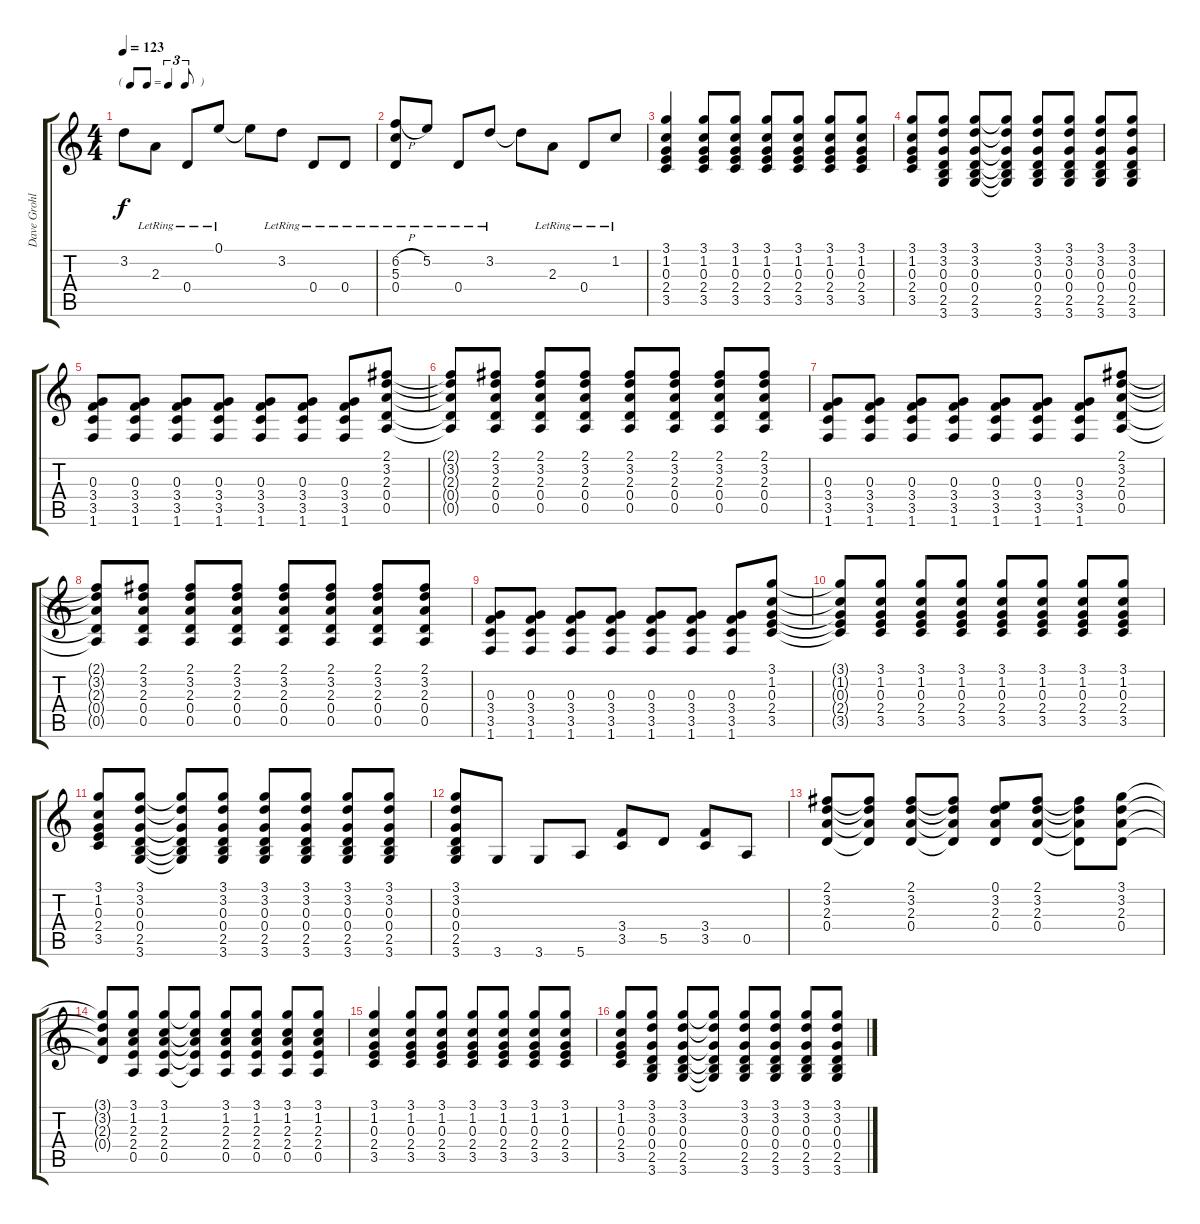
\track ("Dave Grohl - Rhythm Guitar" "Dave Grohl") {instrument overdrivenguitar}
\staff {score tabs}
\tuning (E4 B3 G3 D3 A2 E2) {hide}
\ts (4 4)
\tf triplet8th
\tempo 123
\clef g2
\ks c
3.2{t}.8{dy f} 2.3{lr}.8 0.4{lr}.8 0.1{lr}.8 0.1{t}.8 3.2{lr}.8 0.4{lr}.8 0.4{lr}.8 |
(6.2{h lr} 5.3{lr} 0.4{lr}).8 5.2{lr}.8 0.4{lr}.8 3.2{lr}.8 3.2{t}.8 2.3{lr}.8 0.4{lr}.8 1.2{lr}.8 |
(3.1 1.2 0.3 2.4 3.5).4 (3.1 1.2 0.3 2.4 3.5).8 (3.1 1.2 0.3 2.4 3.5).8 (3.1 1.2 0.3 2.4 3.5).8 (3.1 1.2 0.3 2.4 3.5).8 (3.1 1.2 0.3 2.4 3.5).8 (3.1 1.2 0.3 2.4 3.5).8 |
(3.1 1.2 0.3 2.4 3.5).8 (3.1 3.2 0.3 0.4 2.5 3.6).8 (3.1 3.2 0.3 0.4 2.5 3.6).8 (3.1{t} 3.2{t} 0.3{t} 0.4{t} 2.5{t} 3.6{t}).8 (3.1 3.2 0.3 0.4 2.5 3.6).8 (3.1 3.2 0.3 0.4 2.5 3.6).8 (3.1 3.2 0.3 0.4 2.5 3.6).8 (3.1 3.2 0.3 0.4 2.5 3.6).8 |
(0.3 3.4 3.5 1.6).8 (0.3 3.4 3.5 1.6).8 (0.3 3.4 3.5 1.6).8 (0.3 3.4 3.5 1.6).8 (0.3 3.4 3.5 1.6).8 (0.3 3.4 3.5 1.6).8 (0.3 3.4 3.5 1.6).8 (2.1 3.2 2.3 0.4 0.5).8 |
(2.1{t} 3.2{t} 2.3{t} 0.4{t} 0.5{t}).8 (2.1 3.2 2.3 0.4 0.5).8 (2.1 3.2 2.3 0.4 0.5).8 (2.1 3.2 2.3 0.4 0.5).8 (2.1 3.2 2.3 0.4 0.5).8 (2.1 3.2 2.3 0.4 0.5).8 (2.1 3.2 2.3 0.4 0.5).8 (2.1 3.2 2.3 0.4 0.5).8 |
(0.3 3.4 3.5 1.6).8 (0.3 3.4 3.5 1.6).8 (0.3 3.4 3.5 1.6).8 (0.3 3.4 3.5 1.6).8 (0.3 3.4 3.5 1.6).8 (0.3 3.4 3.5 1.6).8 (0.3 3.4 3.5 1.6).8 (2.1 3.2 2.3 0.4 0.5).8 |
(2.1{t} 3.2{t} 2.3{t} 0.4{t} 0.5{t}).8 (2.1 3.2 2.3 0.4 0.5).8 (2.1 3.2 2.3 0.4 0.5).8 (2.1 3.2 2.3 0.4 0.5).8 (2.1 3.2 2.3 0.4 0.5).8 (2.1 3.2 2.3 0.4 0.5).8 (2.1 3.2 2.3 0.4 0.5).8 (2.1 3.2 2.3 0.4 0.5).8 |
(0.3 3.4 3.5 1.6).8 (0.3 3.4 3.5 1.6).8 (0.3 3.4 3.5 1.6).8 (0.3 3.4 3.5 1.6).8 (0.3 3.4 3.5 1.6).8 (0.3 3.4 3.5 1.6).8 (0.3 3.4 3.5 1.6).8 (3.1 1.2 0.3 2.4 3.5).8 |
(3.1{t} 1.2{t} 0.3{t} 2.4{t} 3.5{t}).8 (3.1 1.2 0.3 2.4 3.5).8 (3.1 1.2 0.3 2.4 3.5).8 (3.1 1.2 0.3 2.4 3.5).8 (3.1 1.2 0.3 2.4 3.5).8 (3.1 1.2 0.3 2.4 3.5).8 (3.1 1.2 0.3 2.4 3.5).8 (3.1 1.2 0.3 2.4 3.5).8 |
(3.1 1.2 0.3 2.4 3.5).8 (3.1 3.2 0.3 0.4 2.5 3.6).8 (3.1{t} 3.2{t} 0.3{t} 0.4{t} 2.5{t} 3.6{t}).8 (3.1 3.2 0.3 0.4 2.5 3.6).8 (3.1 3.2 0.3 0.4 2.5 3.6).8 (3.1 3.2 0.3 0.4 2.5 3.6).8 (3.1 3.2 0.3 0.4 2.5 3.6).8 (3.1 3.2 0.3 0.4 2.5 3.6).8 |
(3.1 3.2 0.3 0.4 2.5 3.6).8 3.6.8 3.6.8 5.6.8 (3.4 3.5).8 5.5.8 (3.4 3.5).8 0.5.8 |
(2.1 3.2 2.3 0.4).8 (2.1{t} 3.2{t} 2.3{t} 0.4{t}).8 (2.1 3.2 2.3 0.4).8 (2.1{t} 3.2{t} 2.3{t} 0.4{t}).8 (0.1 3.2 2.3 0.4).8 (2.1 3.2 2.3 0.4).8 (2.1{t} 3.2{t} 2.3{t} 0.4{t}).8 (3.1 3.2 2.3 0.4).8 |
(3.1{t} 3.2{t} 2.3{t} 0.4{t}).8 (3.1 1.2 2.3 2.4 0.5).8 (3.1 1.2 2.3 2.4 0.5).8 (3.1{t} 1.2{t} 2.3{t} 2.4{t} 0.5{t}).8 (3.1 1.2 2.3 2.4 0.5).8 (3.1 1.2 2.3 2.4 0.5).8 (3.1 1.2 2.3 2.4 0.5).8 (3.1 1.2 2.3 2.4 0.5).8 |
(3.1 1.2 0.3 2.4 3.5).4 (3.1 1.2 0.3 2.4 3.5).8 (3.1 1.2 0.3 2.4 3.5).8 (3.1 1.2 0.3 2.4 3.5).8 (3.1 1.2 0.3 2.4 3.5).8 (3.1 1.2 0.3 2.4 3.5).8 (3.1 1.2 0.3 2.4 3.5).8 |
(3.1 1.2 0.3 2.4 3.5).8 (3.1 3.2 0.3 0.4 2.5 3.6).8 (3.1 3.2 0.3 0.4 2.5 3.6).8 (3.1{t} 3.2{t} 0.3{t} 0.4{t} 2.5{t} 3.6{t}).8 (3.1 3.2 0.3 0.4 2.5 3.6).8 (3.1 3.2 0.3 0.4 2.5 3.6).8 (3.1 3.2 0.3 0.4 2.5 3.6).8 (3.1 3.2 0.3 0.4 2.5 3.6).8
